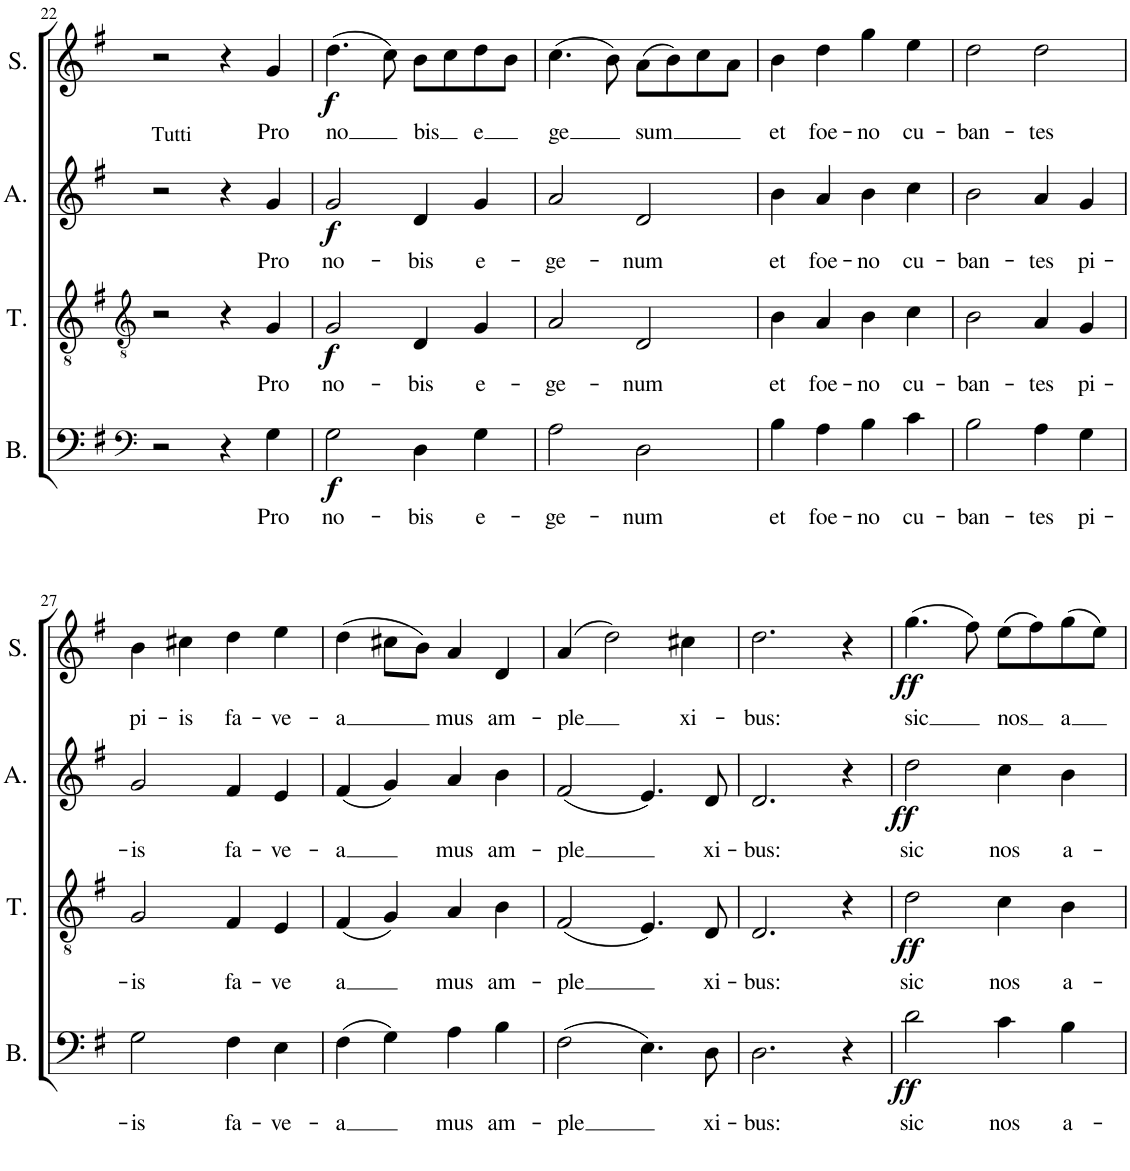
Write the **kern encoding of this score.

**kern	**text	**dynam	**kern	**text	**dynam	**kern	**text	**dynam	**kern	**text	**dynam
*part4	*part4	*part4	*part3	*part3	*part3	*part2	*part2	*part2	*part1	*part1	*part1
*staff4	*staff4	*staff4	*staff3	*staff3	*staff3	*staff2	*staff2	*staff2	*staff1	*staff1	*staff1
*I"Bass	*	*	*I"Tenor	*	*	*I"Alto	*	*	*I"Soprano	*	*
*I'B.	*	*	*I'T.	*	*	*I'A.	*	*	*I'S.	*	*
!!LO:PB:g=z
*clefF4	*	*	*clefGv2	*	*	*clefG2	*	*	*clefG2	*	*
*k[f#]	*	*	*k[f#]	*	*	*k[f#]	*	*	*k[f#]	*	*
*M4/4	*	*	*M4/4	*	*	*M4/4	*	*	*M4/4	*	*
*met(c)	*	*	*met(c)	*	*	*met(c)	*	*	*met(c)	*	*
=22	=22	=22	=22	=22	=22	=22	=22	=22	=22	=22	=22
!	!	!	!	!	!	!LO:TX:a:t=Tutti	!	!	!	!	!
2r	.	.	2r	.	.	2r	.	.	2r	.	.
4r	.	.	4r	.	.	4r	.	.	4r	.	.
!	!LO:LY:b	!	!	!LO:LY:b	!	!	!LO:LY:b	!	!	!LO:LY:b	!
4G\	Pro	.	4G/	Pro	.	4g/	Pro	.	4g/	Pro	.
=23	=23	=23	=23	=23	=23	=23	=23	=23	=23	=23	=23
!	!LO:LY:b	!LO:DY:b	!	!LO:LY:b	!LO:DY:b	!	!LO:LY:b	!LO:DY:b	!	!LO:LY:b	!LO:DY:b
2G\	no-	f	2G/	no-	f	2g/	no-	f	(4.dd\	no	f
.	.	.	.	.	.	.	.	.	8cc\)	.	.
!	!LO:LY:b	!	!	!LO:LY:b	!	!	!LO:LY:b	!	!	!LO:LY:b	!
4D\	-bis	.	4D/	-bis	.	4d/	-bis	.	8b\L	bis	.
.	.	.	.	.	.	.	.	.	8cc\	.	.
!	!LO:LY:b	!	!	!LO:LY:b	!	!	!LO:LY:b	!	!	!LO:LY:b	!
4G\	e-	.	4G/	e-	.	4g/	e-	.	8dd\	e	.
.	.	.	.	.	.	.	.	.	8b\J	.	.
=24	=24	=24	=24	=24	=24	=24	=24	=24	=24	=24	=24
!	!LO:LY:b	!	!	!LO:LY:b	!	!	!LO:LY:b	!	!	!LO:LY:b	!
2A\	-ge-	.	2A/	-ge-	.	2a/	-ge-	.	(4.cc\	ge	.
.	.	.	.	.	.	.	.	.	8b\)	.	.
!	!LO:LY:b	!	!	!LO:LY:b	!	!	!LO:LY:b	!	!	!LO:LY:b	!
2D\	-num	.	2D/	-num	.	2d/	-num	.	(8a\L	sum	.
.	.	.	.	.	.	.	.	.	8b\)	.	.
.	.	.	.	.	.	.	.	.	8cc\	.	.
.	.	.	.	.	.	.	.	.	8a\J	.	.
=25	=25	=25	=25	=25	=25	=25	=25	=25	=25	=25	=25
!	!LO:LY:b	!	!	!LO:LY:b	!	!	!LO:LY:b	!	!	!LO:LY:b	!
4B\	et	.	4B\	et	.	4b\	et	.	4b\	et	.
!	!LO:LY:b	!	!	!LO:LY:b	!	!	!LO:LY:b	!	!	!LO:LY:b	!
4A\	foe-	.	4A/	foe-	.	4a/	foe-	.	4dd\	foe-	.
!	!LO:LY:b	!	!	!LO:LY:b	!	!	!LO:LY:b	!	!	!LO:LY:b	!
4B\	-no	.	4B\	-no	.	4b\	-no	.	4gg\	-no	.
!	!LO:LY:b	!	!	!LO:LY:b	!	!	!LO:LY:b	!	!	!LO:LY:b	!
4c\	cu-	.	4c\	cu-	.	4cc\	cu-	.	4ee\	cu-	.
=26	=26	=26	=26	=26	=26	=26	=26	=26	=26	=26	=26
!	!LO:LY:b	!	!	!LO:LY:b	!	!	!LO:LY:b	!	!	!LO:LY:b	!
2B\	-ban-	.	2B\	-ban-	.	2b\	-ban-	.	2dd\	-ban-	.
!	!LO:LY:b	!	!	!LO:LY:b	!	!	!LO:LY:b	!	!	!LO:LY:b	!
4A\	-tes	.	4A/	-tes	.	4a/	-tes	.	2dd\	-tes	.
!	!LO:LY:b	!	!	!LO:LY:b	!	!	!LO:LY:b	!	!	!	!
4G\	pi-	.	4G/	pi-	.	4g/	pi-	.	.	.	.
!!LO:LB:g=z
=27	=27	=27	=27	=27	=27	=27	=27	=27	=27	=27	=27
!	!LO:LY:b	!	!	!LO:LY:b	!	!	!LO:LY:b	!	!	!LO:LY:b	!
2G\	-is	.	2G/	-is	.	2g/	-is	.	4b\	pi-	.
!	!	!	!	!	!	!	!	!	!	!LO:LY:b	!
.	.	.	.	.	.	.	.	.	4cc#X\	-is	.
!	!LO:LY:b	!	!	!LO:LY:b	!	!	!LO:LY:b	!	!	!LO:LY:b	!
4F#\	fa-	.	4F#/	fa-	.	4f#/	fa-	.	4dd\	fa-	.
!	!LO:LY:b	!	!	!LO:LY:b	!	!	!LO:LY:b	!	!	!LO:LY:b	!
4E\	-ve-	.	4E/	-ve	.	4e/	-ve-	.	4ee\	-ve-	.
=28	=28	=28	=28	=28	=28	=28	=28	=28	=28	=28	=28
!	!LO:LY:b	!	!	!LO:LY:b	!	!	!LO:LY:b	!	!	!LO:LY:b	!
(4F#\	-a	.	(4F#/	a	.	(4f#/	-a	.	(4dd\	-a	.
4G\)	.	.	4G/)	.	.	4g/)	.	.	8cc#X\L	.	.
.	.	.	.	.	.	.	.	.	8b\J)	.	.
!	!LO:LY:b	!	!	!LO:LY:b	!	!	!LO:LY:b	!	!	!LO:LY:b	!
4A\	mus	.	4A/	mus	.	4a/	mus	.	4a/	mus	.
!	!LO:LY:b	!	!	!LO:LY:b	!	!	!LO:LY:b	!	!	!LO:LY:b	!
4B\	am-	.	4B\	am-	.	4b\	am-	.	4d/	am-	.
=29	=29	=29	=29	=29	=29	=29	=29	=29	=29	=29	=29
!	!LO:LY:b	!	!	!LO:LY:b	!	!	!LO:LY:b	!	!	!LO:LY:b	!
(2F#\	-ple	.	(2F#/	-ple	.	(2f#/	-ple	.	(4a/	-ple	.
.	.	.	.	.	.	.	.	.	2dd\)	.	.
4.E\)	.	.	4.E/)	.	.	4.e/)	.	.	.	.	.
!	!	!	!	!	!	!	!	!	!	!LO:LY:b	!
.	.	.	.	.	.	.	.	.	4cc#X\	xi-	.
!	!LO:LY:b	!	!	!LO:LY:b	!	!	!LO:LY:b	!	!	!	!
8D\	xi-	.	8D/	xi-	.	8d/	xi-	.	.	.	.
=30	=30	=30	=30	=30	=30	=30	=30	=30	=30	=30	=30
!	!LO:LY:b	!	!	!LO:LY:b	!	!	!LO:LY:b	!	!	!LO:LY:b	!
2.D\	-bus:	.	2.D/	-bus:	.	2.d/	-bus:	.	2.dd\	-bus:	.
4r	.	.	4r	.	.	4r	.	.	4r	.	.
=31	=31	=31	=31	=31	=31	=31	=31	=31	=31	=31	=31
!	!LO:LY:b	!LO:DY:b	!	!LO:LY:b	!LO:DY:b	!	!LO:LY:b	!LO:DY:b	!	!LO:LY:b	!LO:DY:b
2d\	sic	ff	2d\	sic	ff	2dd\	sic	ff	(4.gg\	sic	ff
.	.	.	.	.	.	.	.	.	8ff#\)	.	.
!	!LO:LY:b	!	!	!LO:LY:b	!	!	!LO:LY:b	!	!	!LO:LY:b	!
4c\	nos	.	4c\	nos	.	4cc\	nos	.	(8ee\L	nos	.
.	.	.	.	.	.	.	.	.	8ff#\)	.	.
!	!LO:LY:b	!	!	!LO:LY:b	!	!	!LO:LY:b	!	!	!LO:LY:b	!
4B\	a-	.	4B\	a-	.	4b\	a-	.	(8gg\	a	.
.	.	.	.	.	.	.	.	.	8ee\J)	.	.
=	=	=	=	=	=	=	=	=	=	=	=
*-	*-	*-	*-	*-	*-	*-	*-	*-	*-	*-	*-
